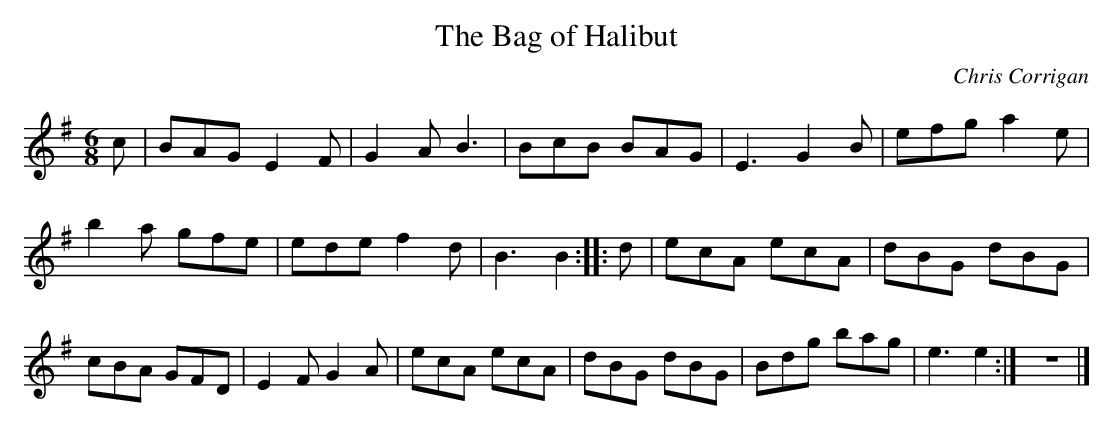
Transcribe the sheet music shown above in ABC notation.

X:1
T:Bag of Halibut, The
C:Chris Corrigan
M:6/8
L:1/8
K:G
c |BAG E2 F |G2 A B3 |BcB BAG |E3 G2 B |efg a2 e |b2 a gfe |ede f2 d |B3 B2 ::d |ecA ecA |dBG dBG |cBA GFD |E2 F G2 A |ecA ecA |dBG dBG |Bdg bag |e3 e2 :|z6 |]
